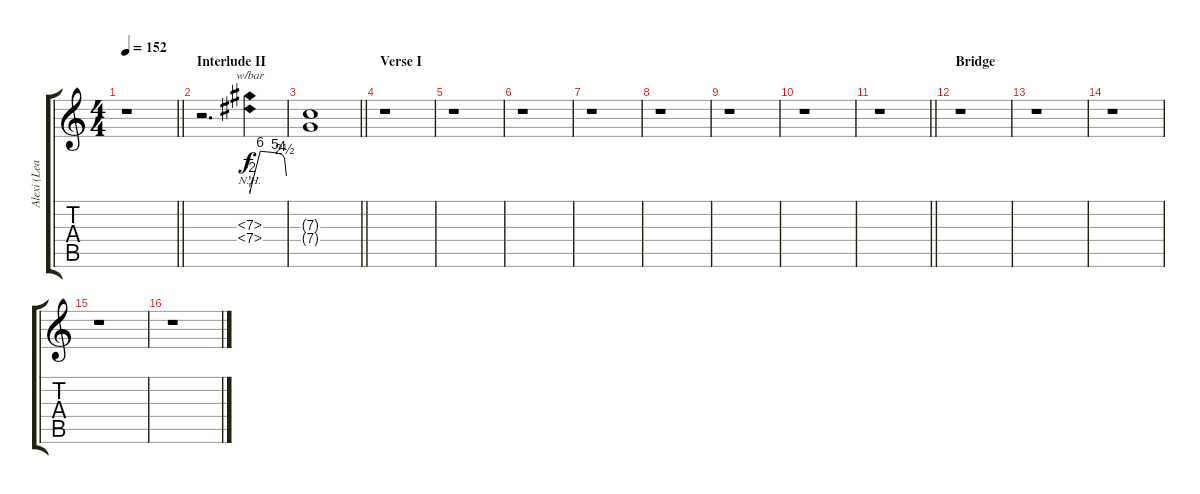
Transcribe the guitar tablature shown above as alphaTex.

\track ("Alexi (Lead Guitar)" "Alexi (Lea") {instrument distortionguitar}
\staff {score tabs}
\tuning (D4 A3 F3 C3 G2 C2) {hide}
\ts (4 4)
\tempo 152
\clef g2
\barLineRight lightlight
\ks c
r.1{dy f} |
\section ("" "Interlude II")
r.2{d} (7.3{nh} 7.4{nh}).4{tbe (custom default 0 -8 17 24 41 20 53 16 57 10 60 0) volume 12 balance 8 instrument distortionguitar} |
\barLineRight lightlight
(7.3{t} 7.4{t}).1 |
\section ("" "Verse I")
r.1 |
r.1 |
r.1 |
r.1 |
r.1 |
r.1 |
r.1 |
\barLineRight lightlight
r.1 |
\section ("" "Bridge")
r.1 |
r.1 |
r.1 |
r.1 |
r.1
